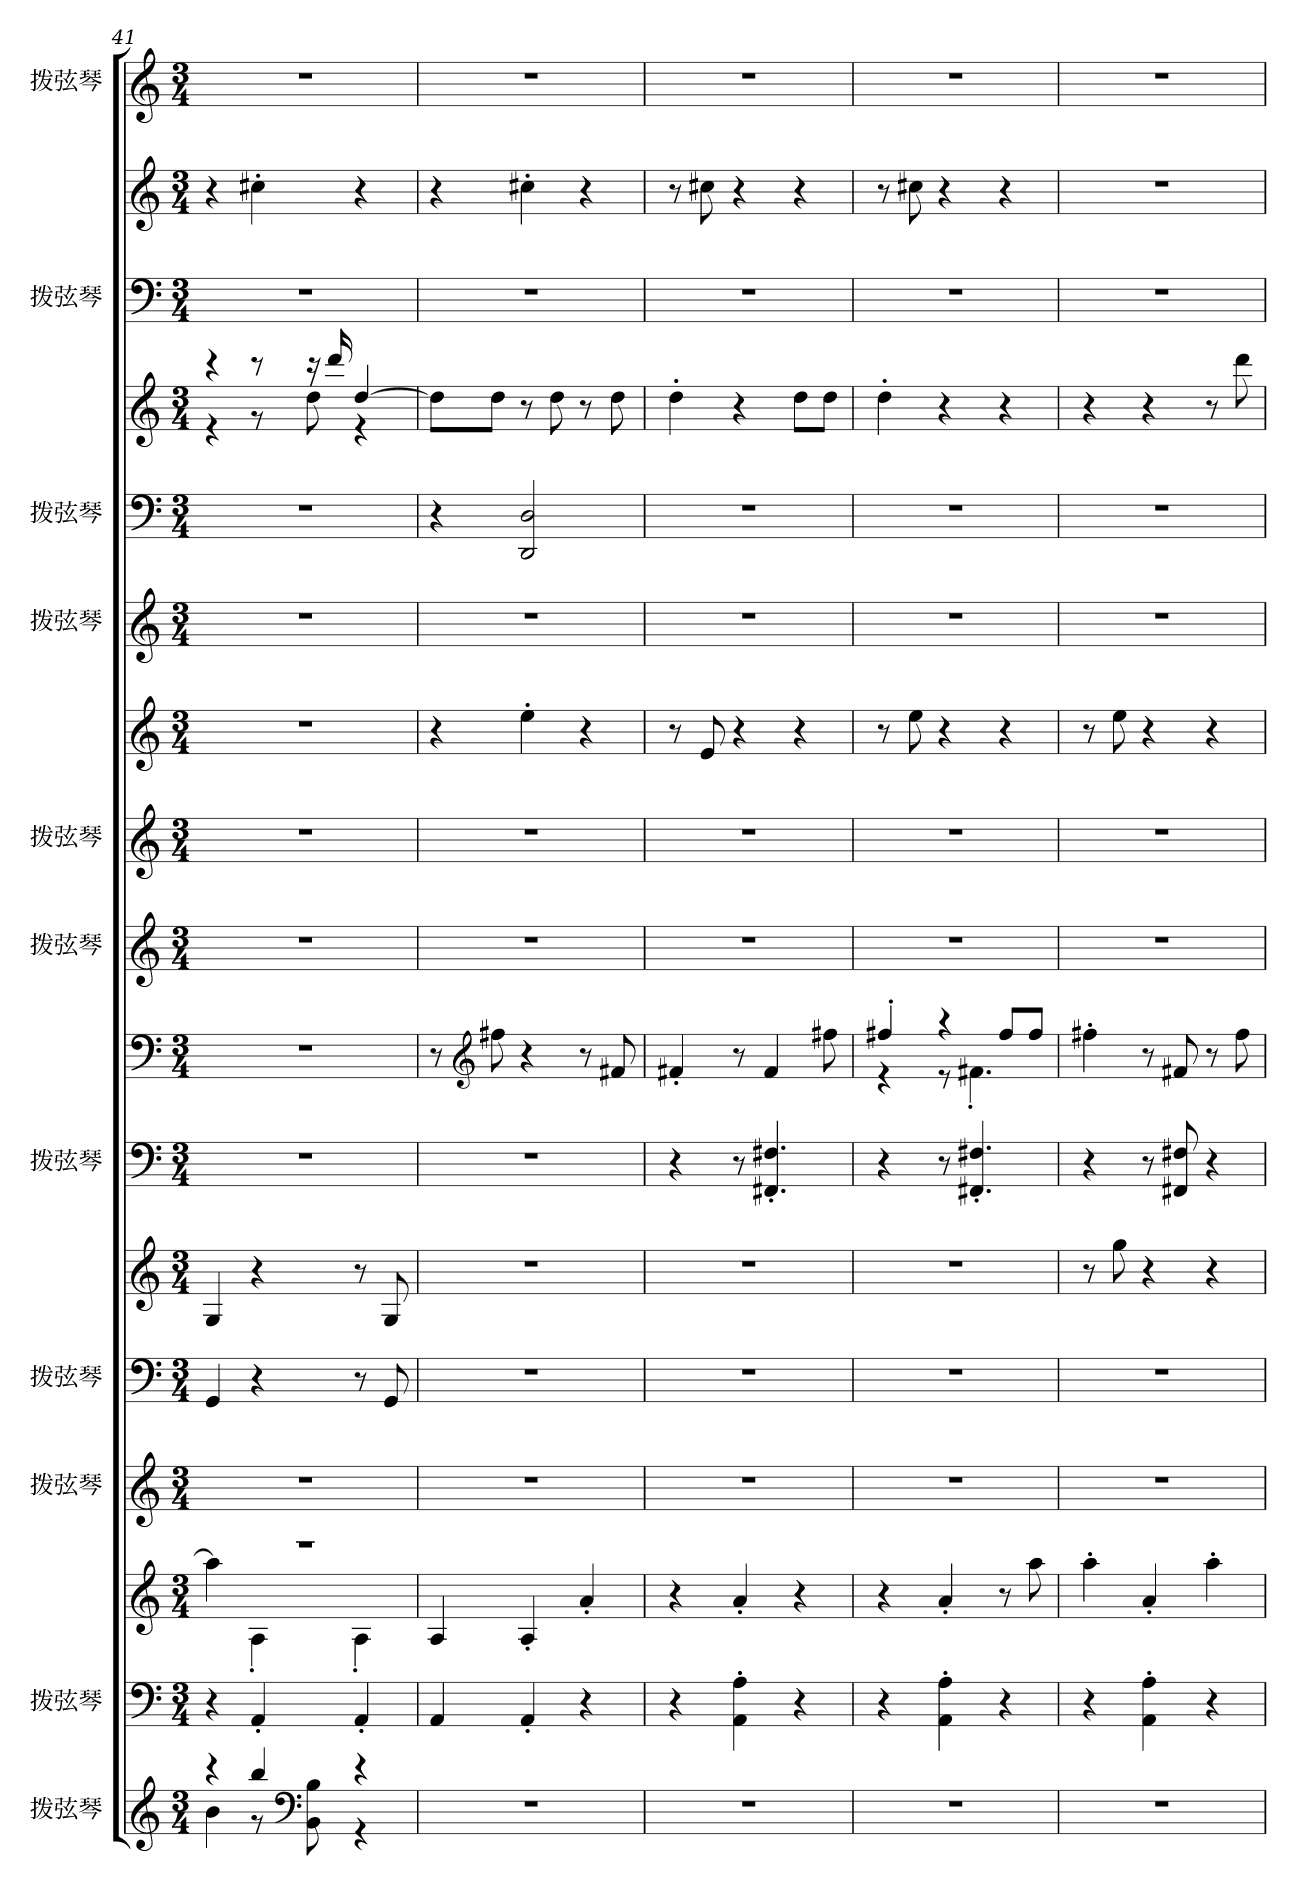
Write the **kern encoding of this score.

**kern	**kern	**kern	**kern	**kern	**kern	**kern	**kern	**kern	**kern	**kern	**kern	**kern	**kern	**kern	**kern	**kern
*part11	*part10	*part10	*part9	*part8	*part8	*part7	*part7	*part6	*part5	*part5	*part4	*part3	*part3	*part2	*part2	*part1
*staff17	*staff16	*staff15	*staff14	*staff13	*staff12	*staff11	*staff10	*staff9	*staff8	*staff7	*staff6	*staff5	*staff4	*staff3	*staff2	*staff1
*I"拨弦琴	*I"拨弦琴	*	*I"拨弦琴	*I"拨弦琴	*	*I"拨弦琴	*	*I"拨弦琴	*I"拨弦琴	*	*I"拨弦琴	*I"拨弦琴	*	*I"拨弦琴	*	*I"拨弦琴
!!LO:PB:g=z
*clefG2	*clefF4	*clefG2	*clefG2	*clefF4	*clefG2	*clefF4	*clefF4	*clefG2	*clefG2	*clefG2	*clefG2	*clefF4	*clefG2	*clefF4	*clefG2	*clefG2
*k[]	*k[]	*k[]	*k[]	*k[]	*k[]	*k[]	*k[]	*k[]	*k[]	*k[]	*k[]	*k[]	*k[]	*k[]	*k[]	*k[]
*M3/4	*M3/4	*M3/4	*M3/4	*M3/4	*M3/4	*M3/4	*M3/4	*M3/4	*M3/4	*M3/4	*M3/4	*M3/4	*M3/4	*M3/4	*M3/4	*M3/4
=41	=41	=41	=41	=41	=41	=41	=41	=41	=41	=41	=41	=41	=41	=41	=41	=41
*^	*	*^	*	*	*	*	*	*	*	*	*	*	*^	*	*	*
4r	4b\	4r	2.r	4aa\]	2.r	4GG/	4G/	2.r	2.r	2.r	2.r	2.r	2.r	2.r	4r	4r	2.r	4r	2.r
4bb/	8r	4AA'/	.	4A'\	.	4r	4r	.	.	.	.	.	.	.	8r	8r	.	4cc#X'\	.
*clefF4	*	*	*	*	*	*	*	*	*	*	*	*	*	*	*	*	*	*	*
.	8BB\ 8B\	.	.	.	.	.	.	.	.	.	.	.	.	.	16r	8dd\	.	.	.
.	.	.	.	.	.	.	.	.	.	.	.	.	.	.	16ddd/	.	.	.	.
4r	4r	4AA'/	.	4A'\	.	8r	8r	.	.	.	.	.	.	.	[4dd/	4r	.	4r	.
.	.	.	.	.	.	8GG/	8G/	.	.	.	.	.	.	.	.	.	.	.	.
*v	*v	*	*v	*v	*	*	*	*	*	*	*	*	*	*	*v	*v	*	*	*
=42	=42	=42	=42	=42	=42	=42	=42	=42	=42	=42	=42	=42	=42	=42	=42	=42
2.r	4AA/	4A/	2.r	2.r	2.r	2.r	8r	2.r	2.r	4r	2.r	4r	8dd\L]	2.r	4r	2.r
*	*	*	*	*	*	*	*clefG2	*	*	*	*	*	*	*	*	*
.	.	.	.	.	.	.	8ff#X\	.	.	.	.	.	8dd\J	.	.	.
.	4AA'/	4A'/	.	.	.	.	4r	.	.	4ee'\	.	2DD/ 2D/	8r	.	4cc#X'\	.
.	.	.	.	.	.	.	.	.	.	.	.	.	8dd\	.	.	.
.	4r	4a'/	.	.	.	.	8r	.	.	4r	.	.	8r	.	4r	.
.	.	.	.	.	.	.	8f#X/	.	.	.	.	.	8dd\	.	.	.
=43	=43	=43	=43	=43	=43	=43	=43	=43	=43	=43	=43	=43	=43	=43	=43	=43
2.r	4r	4r	2.r	2.r	2.r	4r	4f#X'/	2.r	2.r	8r	2.r	2.r	4dd'\	2.r	8r	2.r
.	.	.	.	.	.	.	.	.	.	8e/	.	.	.	.	8cc#X\	.
.	4AA\' 4A\'	4a'/	.	.	.	8r	8r	.	.	4r	.	.	4r	.	4r	.
.	.	.	.	.	.	4.FF#X/' 4.F#X/'	4f#/	.	.	.	.	.	.	.	.	.
.	4r	4r	.	.	.	.	.	.	.	4r	.	.	8dd\L	.	4r	.
.	.	.	.	.	.	.	8ff#X\	.	.	.	.	.	8dd\J	.	.	.
=44	=44	=44	=44	=44	=44	=44	=44	=44	=44	=44	=44	=44	=44	=44	=44	=44
*	*	*	*	*	*	*	*^	*	*	*	*	*	*	*	*	*
2.r	4r	4r	2.r	2.r	2.r	4r	4ff#X'/	4r	2.r	2.r	8r	2.r	2.r	4dd'\	2.r	8r	2.r
.	.	.	.	.	.	.	.	.	.	.	8ee\	.	.	.	.	8cc#X\	.
.	4AA\' 4A\'	4a'/	.	.	.	8r	4r	8r	.	.	4r	.	.	4r	.	4r	.
.	.	.	.	.	.	4.FF#X/' 4.F#X/'	.	4.f#X'\	.	.	.	.	.	.	.	.	.
.	4r	8r	.	.	.	.	8ff#/L	.	.	.	4r	.	.	4r	.	4r	.
.	.	8aa\	.	.	.	.	8ff#/J	.	.	.	.	.	.	.	.	.	.
*	*	*	*	*	*	*	*v	*v	*	*	*	*	*	*	*	*	*
!!LO:PB:g=z
=45	=45	=45	=45	=45	=45	=45	=45	=45	=45	=45	=45	=45	=45	=45	=45	=45
2.r	4r	4aa'\	2.r	2.r	8r	4r	4ff#X'\	2.r	2.r	8r	2.r	2.r	4r	2.r	2.r	2.r
.	.	.	.	.	8gg\	.	.	.	.	8ee\	.	.	.	.	.	.
.	4AA\' 4A\'	4a'/	.	.	4r	8r	8r	.	.	4r	.	.	4r	.	.	.
.	.	.	.	.	.	8FF#X/ 8F#X/	8f#X/	.	.	.	.	.	.	.	.	.
.	4r	4aa'\	.	.	4r	4r	8r	.	.	4r	.	.	8r	.	.	.
.	.	.	.	.	.	.	8ff#\	.	.	.	.	.	8ddd\	.	.	.
=	=	=	=	=	=	=	=	=	=	=	=	=	=	=	=	=
*-	*-	*-	*-	*-	*-	*-	*-	*-	*-	*-	*-	*-	*-	*-	*-	*-
